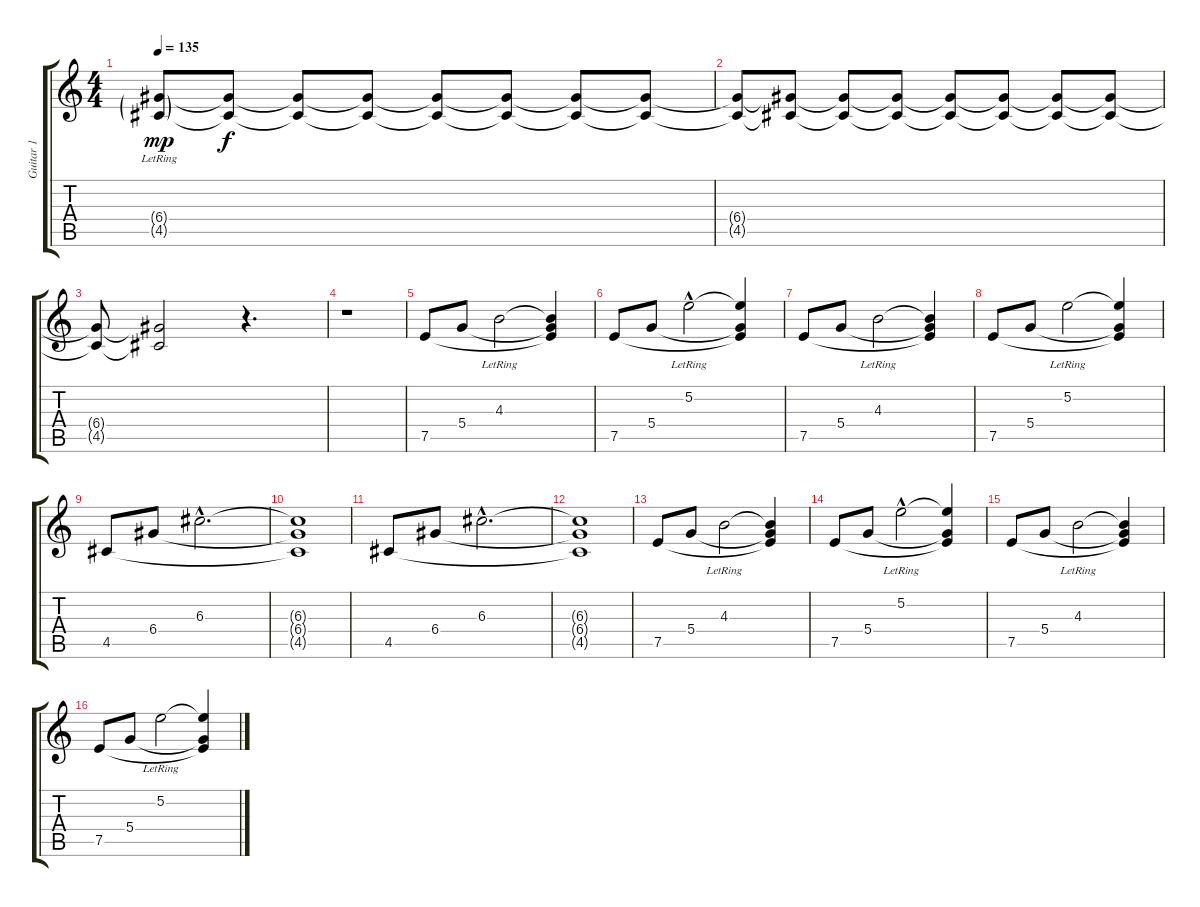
\track ("Guitar 1" "Guitar 1") {instrument distortionguitar}
\staff {score tabs}
\tuning (E4 B3 G3 D3 A2 E2) {hide}
\ts (4 4)
\tempo 135
\clef g2
\ks c
(6.4{g lr} 4.5{g lr}).8{dy mp instrument distortionguitar} (6.4{t} 4.5{t}).8{dy f volume 14} (6.4{t} 4.5{t}).8{volume 13} (6.4{t} 4.5{t}).8{volume 12} (6.4{t} 4.5{t}).8{volume 11} (6.4{t} 4.5{t}).8{volume 11} (6.4{t} 4.5{t}).8{volume 10} (6.4{t} 4.5{t}).8{volume 9} |
(6.4{t} 4.5{t}).8{volume 9} (6.4{t} 4.5{t}).8{volume 8} (6.4{t} 4.5{t}).8{volume 7} (6.4{t} 4.5{t}).8{volume 6} (6.4{t} 4.5{t}).8{volume 5} (6.4{t} 4.5{t}).8{volume 4} (6.4{t} 4.5{t}).8{volume 3} (6.4{t} 4.5{t}).8{volume 2} |
(6.4{t} 4.5{t}).8{volume 2} (6.4{t} 4.5{t}).2{volume 1} r.4{d} |
r.1 |
7.5.8{volume 10} 5.4.8 4.3{lr}.2 (4.3{t} 5.4{t} 7.5{t}).4 |
7.5.8 5.4.8 5.2{hac lr}.2 (5.2{t} 5.4{t} 7.5{t}).4 |
7.5.8 5.4.8 4.3{lr}.2 (4.3{t} 5.4{t} 7.5{t}).4 |
7.5.8 5.4.8 5.2{lr}.2 (5.2{t} 5.4{t} 7.5{t}).4 |
4.5.8 6.4.8 6.3{hac}.2{d} |
(6.3{t} 6.4{t} 4.5{t}).1 |
4.5.8 6.4.8 6.3{hac}.2{d} |
(6.3{t} 6.4{t} 4.5{t}).1 |
7.5.8 5.4.8 4.3{lr}.2 (4.3{t} 5.4{t} 7.5{t}).4 |
7.5.8 5.4.8 5.2{hac lr}.2 (5.2{t} 5.4{t} 7.5{t}).4 |
7.5.8 5.4.8 4.3{lr}.2 (4.3{t} 5.4{t} 7.5{t}).4 |
7.5.8 5.4.8 5.2{lr}.2 (5.2{t} 5.4{t} 7.5{t}).4
